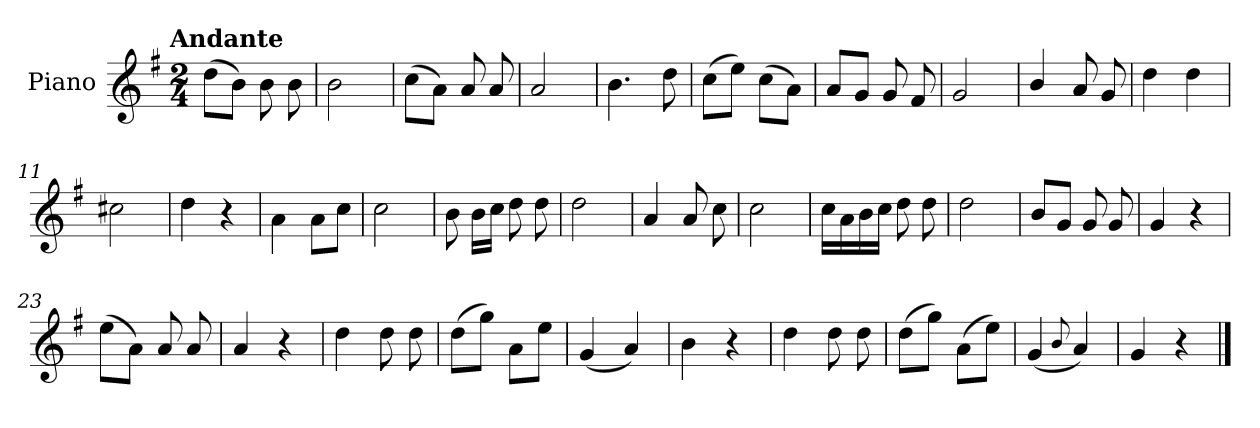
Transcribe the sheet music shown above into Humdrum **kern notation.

**kern
*part1
*staff1
*I"Piano
*I'Pno.
*clefG2
*k[f#]
!!LO:TX:omd:t=Andante
*M2/4
*MM91
=1
(>8dd\L
8b\J)
8b\
8b\
=2
2b\
=3
(>8cc\L
8a\J)
8a/
8a/
=4
2a/
=5
4.b\
8dd\
!!LO:LB:g=z
=6
(>8cc\L
8ee\J)
(>8cc\L
8a\J)
=7
8a/L
8g/J
8g/
8f#/
=8
2g/
=9
4b/
8a/
8g/
=10
4dd\
4dd\
=11
2cc#X\
=12
4dd\
4r
=13
4a\
8a\L
8cc\J
!!LO:LB:g=z
=14
2cc\
=15
8b\
16b\LL
16cc\JJ
8dd\
8dd\
=16
2dd\
=17
4a/
8a/
8cc\
=18
2cc\
=19
16cc\LL
16a\
16b\
16cc\JJ
8dd\
8dd\
=20
2dd\
!!LO:LB:g=z
=21
8b/L
8g/J
8g/
8g/
=22
4g/
4r
=23
(>8ee\L
8a\J)
8a/
8a/
=24
4a/
4r
=25
4dd\
8dd\
8dd\
=26
(>8dd\L
8gg\J)
8a\L
8ee\J
=27
(<4g/
4a/)
!!LO:LB:g=z
=28
4b\
4r
=29
4dd\
8dd\
8dd\
=30
(>8dd\L
8gg\J)
(>8a\L
8ee\J)
=31
(<4g/
8qqb/
4a/)
=32
4g/
4r
==
*-
